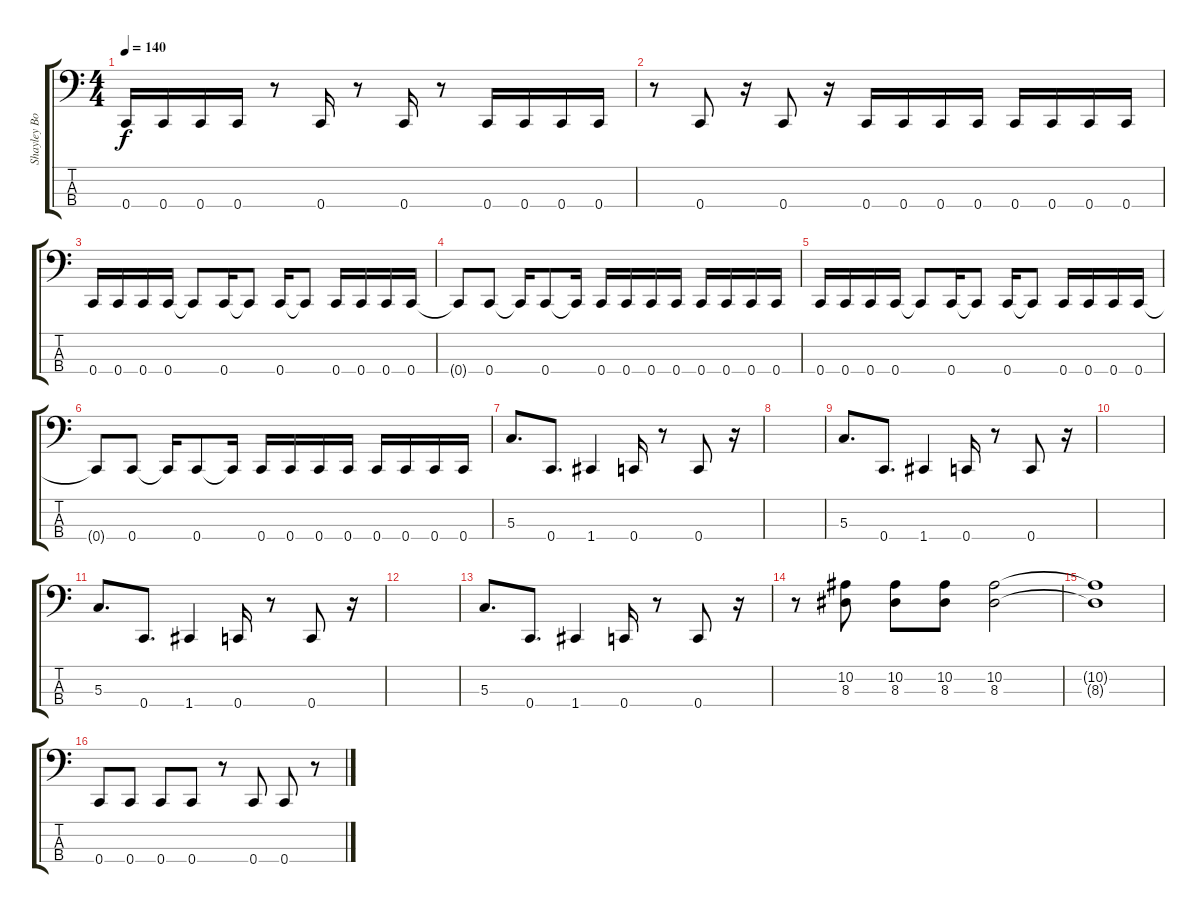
\track ("Shayley Bourget" "Shayley Bo") {instrument electricbasspick}
\staff {score tabs}
\tuning (F2 C2 G1 C1) {hide}
\ts (4 4)
\tempo 140
\clef f4
\ks c
0.4.16{dy f} 0.4.16 0.4.16 0.4.16 r.8 0.4.16 r.8 0.4.16 r.8 0.4.16 0.4.16 0.4.16 0.4.16 |
r.8 0.4.8 r.16 0.4.8 r.16 0.4.16 0.4.16 0.4.16 0.4.16 0.4.16 0.4.16 0.4.16 0.4.16 |
0.4.16 0.4.16 0.4.16 0.4.16 0.4{t}.8 0.4.16 0.4{t}.8 0.4.16 0.4{t}.8 0.4.16 0.4.16 0.4.16 0.4.16 |
0.4{t}.8 0.4.8 0.4{t}.16 0.4.8 0.4{t}.16 0.4.16 0.4.16 0.4.16 0.4.16 0.4.16 0.4.16 0.4.16 0.4.16 |
0.4.16 0.4.16 0.4.16 0.4.16 0.4{t}.8 0.4.16 0.4{t}.8 0.4.16 0.4{t}.8 0.4.16 0.4.16 0.4.16 0.4.16 |
0.4{t}.8 0.4.8 0.4{t}.16 0.4.8 0.4{t}.16 0.4.16 0.4.16 0.4.16 0.4.16 0.4.16 0.4.16 0.4.16 0.4.16 |
5.3.8{d} 0.4.8{d} 1.4.4 0.4.16 r.8 0.4.8 r.16 |
|
5.3.8{d} 0.4.8{d} 1.4.4 0.4.16 r.8 0.4.8 r.16 |
|
5.3.8{d} 0.4.8{d} 1.4.4 0.4.16 r.8 0.4.8 r.16 |
|
5.3.8{d} 0.4.8{d} 1.4.4 0.4.16 r.8 0.4.8 r.16 |
r.8 (10.2 8.3).8 (10.2 8.3).8 (10.2 8.3).8 (10.2 8.3).2 |
(10.2{t} 8.3{t}).1 |
0.4.8 0.4.8 0.4.8 0.4.8 r.8 0.4.8 0.4.8 r.8
